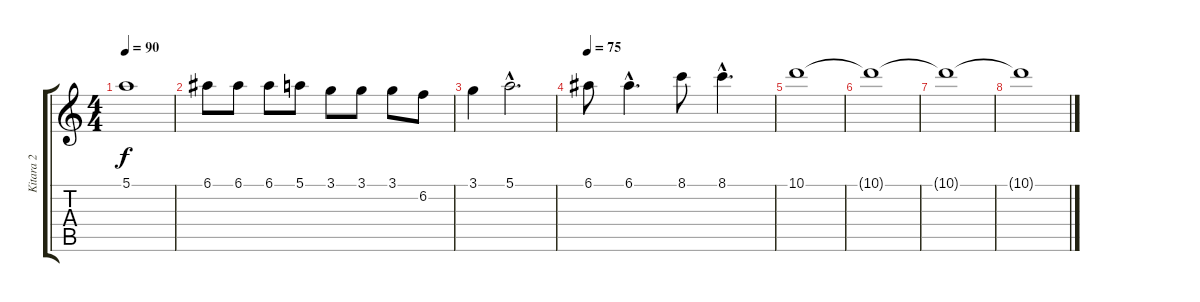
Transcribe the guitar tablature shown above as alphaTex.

\track ("Kitara 2" "Kitara 2") {instrument distortionguitar}
\staff {score tabs}
\tuning (E4 B3 G3 D3 A2 D2) {hide}
\ts (4 4)
\tempo 90
\clef g2
\ks c
5.1.1{dy f} |
6.1.8 6.1.8 6.1.8 5.1.8 3.1.8 3.1.8 3.1.8 6.2.8 |
3.1.4 5.1{hac}.2{d} |
\tempo 75
6.1.8 6.1{hac}.4{d} 8.1.8 8.1{hac}.4{d} |
10.1.1{volume 6} |
10.1{t}.1 |
10.1{t}.1{volume 0} |
10.1{t}.1
